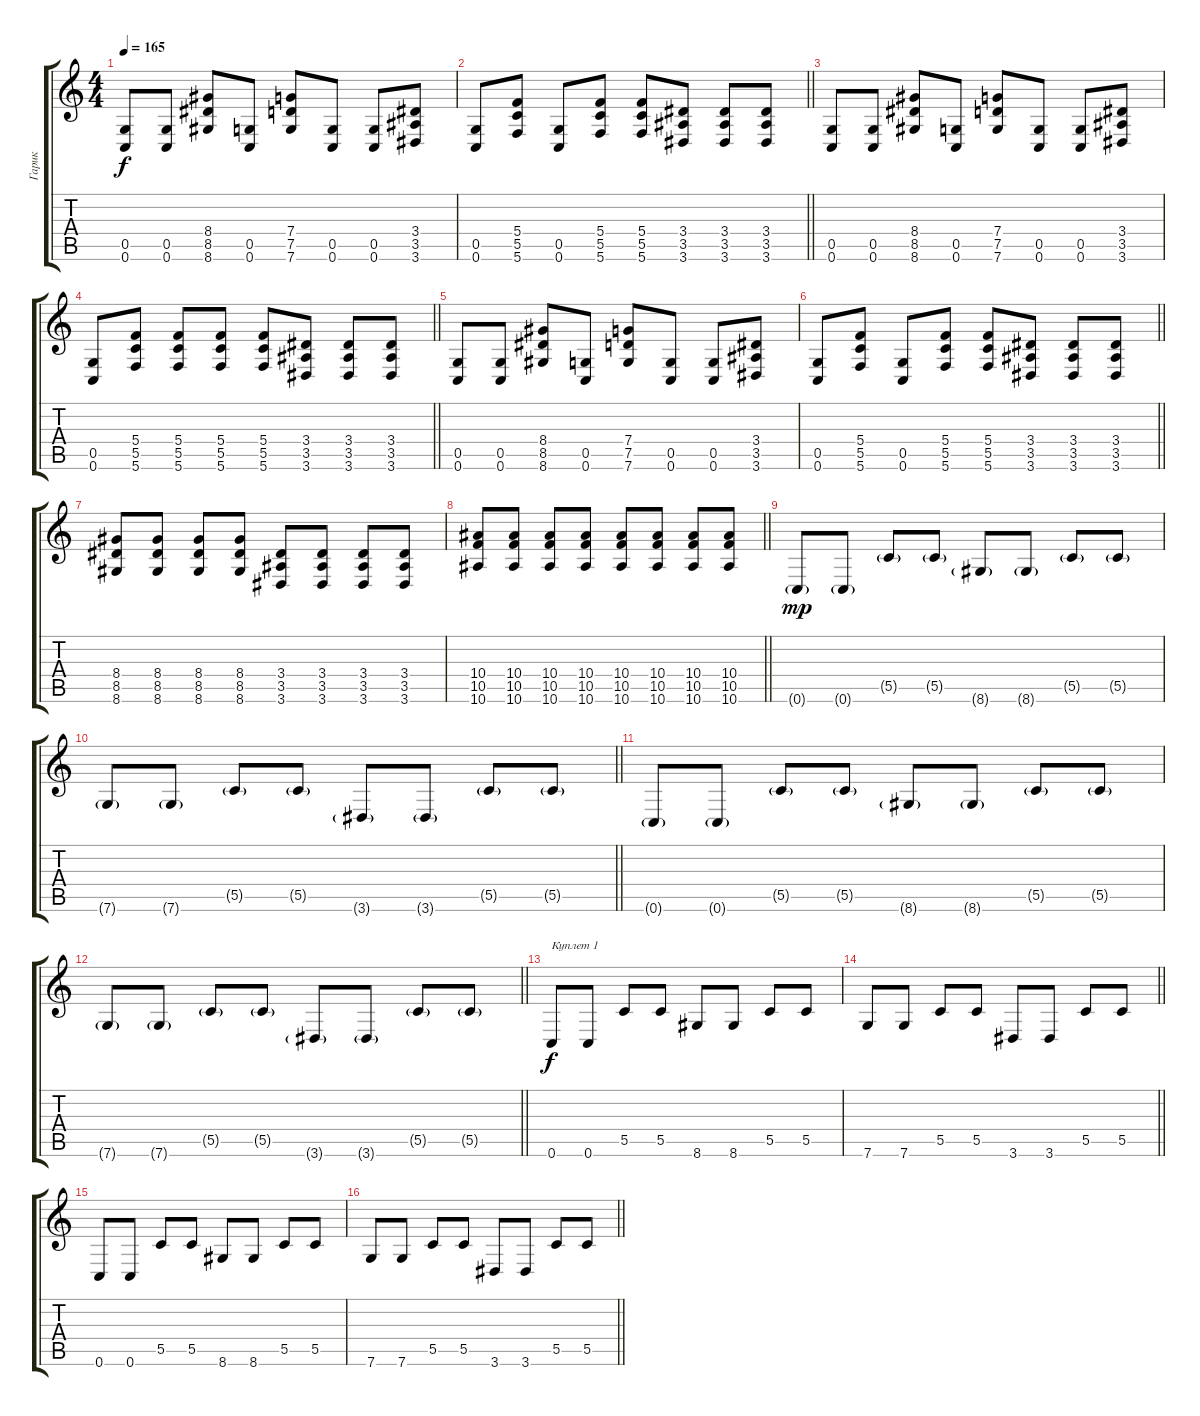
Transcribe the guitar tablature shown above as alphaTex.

\track ("Гарик" "Гарик") {instrument distortionguitar}
\staff {score tabs}
\tuning (D4 A3 F3 C3 G2 C2) {hide}
\ts (4 4)
\tempo 165
\clef g2
\ks c
(0.5 0.6).8{dy f} (0.5 0.6).8 (8.4 8.5 8.6).8 (0.5 0.6).8 (7.4 7.5 7.6).8 (0.5 0.6).8 (0.5 0.6).8 (3.4 3.5 3.6).8 |
\barLineRight lightlight
(0.5 0.6).8 (5.4 5.5 5.6).8 (0.5 0.6).8 (5.4 5.5 5.6).8 (5.4 5.5 5.6).8 (3.4 3.5 3.6).8 (3.4 3.5 3.6).8 (3.4 3.5 3.6).8 |
(0.5 0.6).8 (0.5 0.6).8 (8.4 8.5 8.6).8 (0.5 0.6).8 (7.4 7.5 7.6).8 (0.5 0.6).8 (0.5 0.6).8 (3.4 3.5 3.6).8 |
\barLineRight lightlight
(0.5 0.6).8 (5.4 5.5 5.6).8 (5.4 5.5 5.6).8 (5.4 5.5 5.6).8 (5.4 5.5 5.6).8 (3.4 3.5 3.6).8 (3.4 3.5 3.6).8 (3.4 3.5 3.6).8 |
(0.5 0.6).8 (0.5 0.6).8 (8.4 8.5 8.6).8 (0.5 0.6).8 (7.4 7.5 7.6).8 (0.5 0.6).8 (0.5 0.6).8 (3.4 3.5 3.6).8 |
\barLineRight lightlight
(0.5 0.6).8 (5.4 5.5 5.6).8 (0.5 0.6).8 (5.4 5.5 5.6).8 (5.4 5.5 5.6).8 (3.4 3.5 3.6).8 (3.4 3.5 3.6).8 (3.4 3.5 3.6).8 |
(8.4 8.5 8.6).8 (8.4 8.5 8.6).8 (8.4 8.5 8.6).8 (8.4 8.5 8.6).8 (3.4 3.5 3.6).8 (3.4 3.5 3.6).8 (3.4 3.5 3.6).8 (3.4 3.5 3.6).8 |
\barLineRight lightlight
(10.4 10.5 10.6).8 (10.4 10.5 10.6).8 (10.4 10.5 10.6).8 (10.4 10.5 10.6).8 (10.4 10.5 10.6).8 (10.4 10.5 10.6).8 (10.4 10.5 10.6).8 (10.4 10.5 10.6).8 |
0.6{g}.8{dy mp} 0.6{g}.8 5.5{g}.8 5.5{g}.8 8.6{g}.8 8.6{g}.8 5.5{g}.8 5.5{g}.8 |
\barLineRight lightlight
7.6{g}.8 7.6{g}.8 5.5{g}.8 5.5{g}.8 3.6{g}.8 3.6{g}.8 5.5{g}.8 5.5{g}.8 |
0.6{g}.8 0.6{g}.8 5.5{g}.8 5.5{g}.8 8.6{g}.8 8.6{g}.8 5.5{g}.8 5.5{g}.8 |
\barLineRight lightlight
7.6{g}.8 7.6{g}.8 5.5{g}.8 5.5{g}.8 3.6{g}.8 3.6{g}.8 5.5{g}.8 5.5{g}.8 |
0.6.8{txt "Куплет 1" dy f} 0.6.8 5.5.8 5.5.8 8.6.8 8.6.8 5.5.8 5.5.8 |
\barLineRight lightlight
7.6.8 7.6.8 5.5.8 5.5.8 3.6.8 3.6.8 5.5.8 5.5.8 |
0.6.8 0.6.8 5.5.8 5.5.8 8.6.8 8.6.8 5.5.8 5.5.8 |
\barLineRight lightlight
7.6.8 7.6.8 5.5.8 5.5.8 3.6.8 3.6.8 5.5.8 5.5.8
